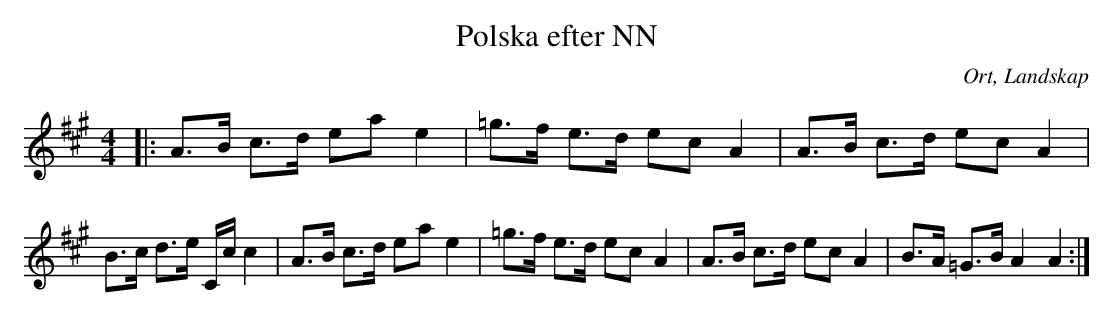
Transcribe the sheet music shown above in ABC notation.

X:1
T:Polska efter NN
O:Ort, Landskap
M:4/4
L:1/16
K:A
|: A3B c3d e2a2 e4 | =g3f e3d e2c2 A4 | A3B c3d e2c2 A4 |B3c d3e Cc c4  | A3B c3d e2a2 e4 | =g3f e3d e2c2 A4 | A3B c3d e2c2 A4 |B3A =G3B A4 A4:|
